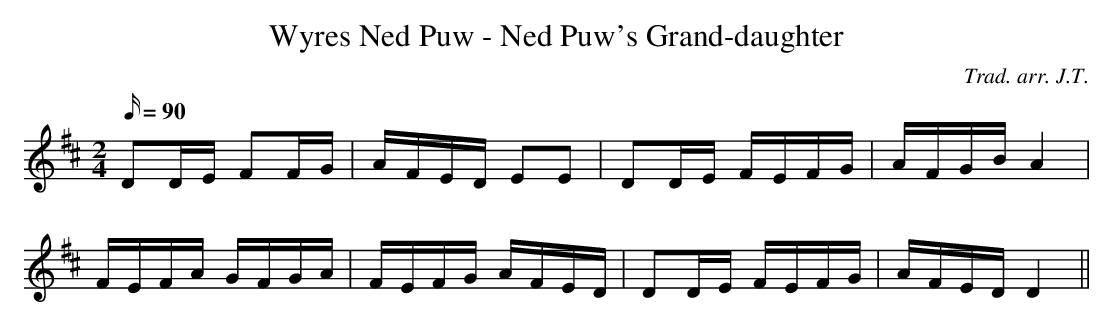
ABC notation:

X:1
T:Wyres Ned Puw - Ned Puw's Grand-daughter
M:2/4
L:1/16
Q:90
C:Trad. arr. J.T.
K:D
D2DE F2FG | AFED E2E2 | D2DE FEFG | AFGB A4|
FEFA GFGA | FEFG AFED | D2DE FEFG | AFED D4||
